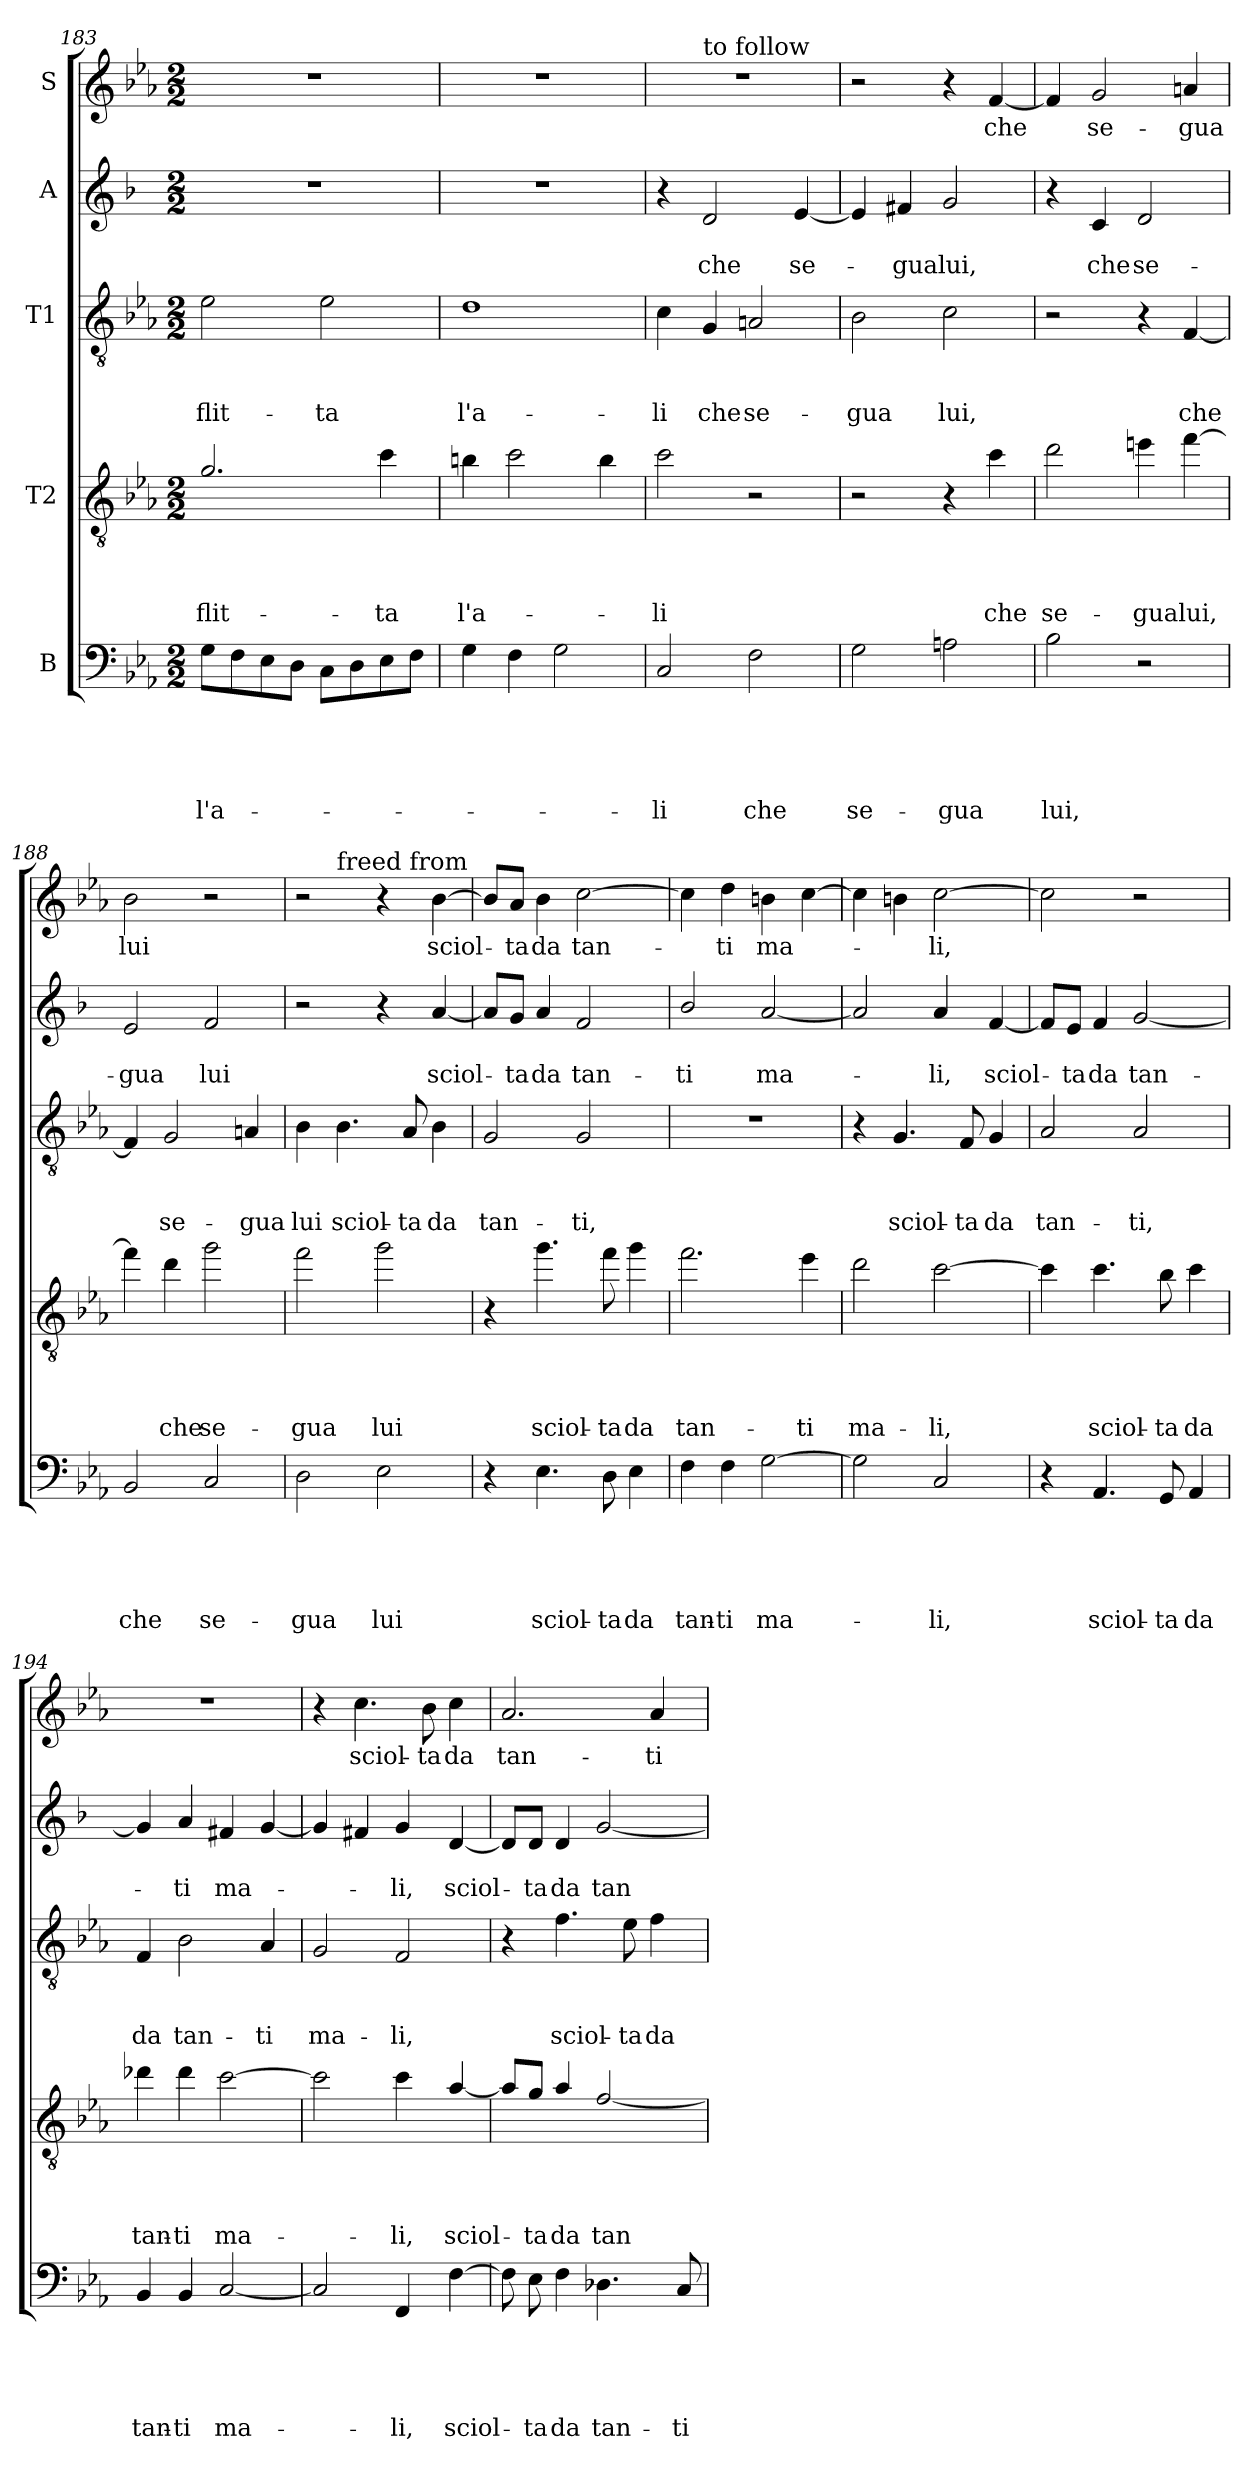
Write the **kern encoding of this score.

**kern	**text	**text	**text	**text	**text	**kern	**text	**text	**text	**text	**kern	**text	**text	**text	**kern	**text	**text	**kern	**text
*part5	*part5	*part5	*part5	*part5	*part5	*part4	*part4	*part4	*part4	*part4	*part3	*part3	*part3	*part3	*part2	*part2	*part2	*part1	*part1
*staff5	*staff5	*staff5	*staff5	*staff5	*staff5	*staff4	*staff4	*staff4	*staff4	*staff4	*staff3	*staff3	*staff3	*staff3	*staff2	*staff2	*staff2	*staff1	*staff1
*I"B	*	*	*	*	*	*I"T2	*	*	*	*	*I"T1	*	*	*	*I"A	*	*	*I"S	*
*clefF4	*	*	*	*	*	*clefGv2	*	*	*	*	*clefGv2	*	*	*	*clefG2	*	*	*clefG2	*
*	*	*	*	*	*	*ITrd8c14	*	*	*	*	*	*	*	*	*ITrd1c2	*	*	*	*
*k[b-e-a-]	*	*	*	*	*	*k[b-e-a-]	*	*	*	*	*k[b-e-a-]	*	*	*	*k[b-e-a-]	*	*	*k[b-e-a-]	*
*E-:	*	*	*	*	*	*E-:	*	*	*	*	*E-:	*	*	*	*E-:	*	*	*E-:	*
*M2/2	*	*	*	*	*	*M2/2	*	*	*	*	*M2/2	*	*	*	*M2/2	*	*	*M2/2	*
=183	=183	=183	=183	=183	=183	=183	=183	=183	=183	=183	=183	=183	=183	=183	=183	=183	=183	=183	=183
!	!	!	!	!	!LO:LY:b	!	!	!	!	!LO:LY:b	!	!	!	!LO:LY:b	!	!	!	!	!
8G\L	.	.	.	.	l'a-	2.G/	.	.	.	-flit-	2e-\	.	.	-flit-	1r	.	.	1r	.
8F\	.	.	.	.	.	.	.	.	.	.	.	.	.	.	.	.	.	.	.
8E-\	.	.	.	.	.	.	.	.	.	.	.	.	.	.	.	.	.	.	.
8D\J	.	.	.	.	.	.	.	.	.	.	.	.	.	.	.	.	.	.	.
!	!	!	!	!	!	!	!	!	!	!	!	!	!	!LO:LY:b	!	!	!	!	!
8C\L	.	.	.	.	.	.	.	.	.	.	2e-\	.	.	-ta	.	.	.	.	.
8D\	.	.	.	.	.	.	.	.	.	.	.	.	.	.	.	.	.	.	.
!	!	!	!	!	!	!	!	!	!	!LO:LY:b	!	!	!	!	!	!	!	!	!
8E-\	.	.	.	.	.	4c\	.	.	.	-ta	.	.	.	.	.	.	.	.	.
8F\J	.	.	.	.	.	.	.	.	.	.	.	.	.	.	.	.	.	.	.
=184	=184	=184	=184	=184	=184	=184	=184	=184	=184	=184	=184	=184	=184	=184	=184	=184	=184	=184	=184
!	!	!	!	!	!	!	!	!	!	!LO:LY:b	!	!	!	!LO:LY:b	!	!	!	!	!
4G\	.	.	.	.	.	4Bn\	.	.	.	l'a-	1d	.	.	l'a-	1r	.	.	1r	.
4F\	.	.	.	.	.	2c\	.	.	.	.	.	.	.	.	.	.	.	.	.
2G\	.	.	.	.	.	.	.	.	.	.	.	.	.	.	.	.	.	.	.
.	.	.	.	.	.	4B\	.	.	.	.	.	.	.	.	.	.	.	.	.
=185	=185	=185	=185	=185	=185	=185	=185	=185	=185	=185	=185	=185	=185	=185	=185	=185	=185	=185	=185
!	!	!	!	!	!LO:LY:b	!	!	!	!	!LO:LY:b	!	!	!	!LO:LY:b	!	!	!	!	!
*	*	*	*	*	*	*	*	*	*	*	*	*	*	*	*	*	*	*^	*
2C/	.	.	.	.	-li	2c\	.	.	.	-li	4c\	.	.	-li	4r	.	.	1r	4ryy	.
!	!	!	!	!	!	!	!	!	!	!	!	!	!	!	!	!	!	!	!LO:TX:a:t=to follow	!
!	!	!	!	!	!	!	!	!	!	!	!	!	!	!LO:LY:b	!	!	!LO:LY:b	!	!	!
.	.	.	.	.	.	.	.	.	.	.	4G/	.	.	che	2c/	.	che	.	2.ryy	.
!	!	!	!	!	!LO:LY:b	!	!	!	!	!	!	!	!	!LO:LY:b	!	!	!	!	!	!
2F\	.	.	.	.	che	2r	.	.	.	.	2An/	.	.	se-	.	.	.	.	.	.
!	!	!	!	!	!	!	!	!	!	!	!	!	!	!	!	!	!LO:LY:b	!	!	!
.	.	.	.	.	.	.	.	.	.	.	.	.	.	.	[4d/	.	se-	.	.	.
=186	=186	=186	=186	=186	=186	=186	=186	=186	=186	=186	=186	=186	=186	=186	=186	=186	=186	=186	=186	=186
!	!	!	!	!	!	!	!	!	!	!	!	!	!	!	!	!	!	!LO:TX:a:t=him,	!	!
!	!	!	!	!	!LO:LY:b	!	!	!	!	!	!	!	!	!LO:LY:b	!	!	!	!	!	!
*	*	*	*	*	*	*	*	*	*	*	*	*	*	*	*	*	*	*v	*v	*
2G\	.	.	.	.	se-	2r	.	.	.	.	2B-\	.	.	-gua	4d/]	.	.	2r	.
!	!	!	!	!	!	!	!	!	!	!	!	!	!	!	!	!	!LO:LY:b	!	!
.	.	.	.	.	.	.	.	.	.	.	.	.	.	.	4e/	.	-gua	.	.
!	!	!	!	!	!LO:LY:b	!	!	!	!	!	!	!	!	!LO:LY:b	!	!	!LO:LY:b	!	!
2A\	.	.	.	.	-gua	4r	.	.	.	.	2c\	.	.	lui,	2f/	.	lui,	4r	.
!	!	!	!	!	!	!	!	!	!	!LO:LY:b	!	!	!	!	!	!	!	!	!LO:LY:b
.	.	.	.	.	.	4c\	.	.	.	che	.	.	.	.	.	.	.	[4f/	che
!!LO:LB:g=z
=187	=187	=187	=187	=187	=187	=187	=187	=187	=187	=187	=187	=187	=187	=187	=187	=187	=187	=187	=187
!	!	!	!	!	!LO:LY:b	!	!	!	!	!LO:LY:b	!	!	!	!	!	!	!	!	!
2B-\	.	.	.	.	lui,	2d\	.	.	.	se-	2r	.	.	.	4r	.	.	4f/]	.
!	!	!	!	!	!	!	!	!	!	!	!	!	!	!	!	!	!LO:LY:b	!	!LO:LY:b
.	.	.	.	.	.	.	.	.	.	.	.	.	.	.	4B-/	.	che	2g/	se-
!	!	!	!	!	!	!	!	!	!	!LO:LY:b	!	!	!	!	!	!	!LO:LY:b	!	!
2r	.	.	.	.	.	4en\	.	.	.	-gua	4r	.	.	.	2c/	.	se-	.	.
!	!	!	!	!	!	!	!	!	!	!LO:LY:b	!	!	!	!LO:LY:b	!	!	!	!	!LO:LY:b
.	.	.	.	.	.	[4f\	.	.	.	lui,	[4F/	.	.	che	.	.	.	4an/	-gua
=188	=188	=188	=188	=188	=188	=188	=188	=188	=188	=188	=188	=188	=188	=188	=188	=188	=188	=188	=188
!	!	!	!	!	!LO:LY:b	!	!	!	!	!	!	!	!	!	!	!	!LO:LY:b	!	!LO:LY:b
2BB-/	.	.	.	.	che	4f\]	.	.	.	.	4F/]	.	.	.	2d/	.	-gua	2b-\	lui
!	!	!	!	!	!	!	!	!	!	!LO:LY:b	!	!	!	!LO:LY:b	!	!	!	!	!
.	.	.	.	.	.	4d\	.	.	.	che	2G/	.	.	se-	.	.	.	.	.
!	!	!	!	!	!LO:LY:b	!	!	!	!	!LO:LY:b	!	!	!	!	!	!	!LO:LY:b	!	!
2C/	.	.	.	.	se-	2g\	.	.	.	se-	.	.	.	.	2e-/	.	lui	2r	.
!	!	!	!	!	!	!	!	!	!	!	!	!	!	!LO:LY:b	!	!	!	!	!
.	.	.	.	.	.	.	.	.	.	.	4An/	.	.	-gua	.	.	.	.	.
=189	=189	=189	=189	=189	=189	=189	=189	=189	=189	=189	=189	=189	=189	=189	=189	=189	=189	=189	=189
!	!	!	!	!	!LO:LY:b	!	!	!	!	!LO:LY:b	!	!	!	!LO:LY:b	!	!	!	!	!
*	*	*	*	*	*	*	*	*	*	*	*	*	*	*	*	*	*	*^	*
2D\	.	.	.	.	-gua	2f\	.	.	.	-gua	4B-\	.	.	lui	2r	.	.	2r	4ryy	.
!	!	!	!	!	!	!	!	!	!	!	!	!	!	!	!	!	!	!	!LO:TX:a:t=freed from	!
!	!	!	!	!	!	!	!	!	!	!	!	!	!	!LO:LY:b	!	!	!	!	!	!
.	.	.	.	.	.	.	.	.	.	.	4.B-\	.	.	sciol-	.	.	.	.	2.ryy	.
!	!	!	!	!	!LO:LY:b	!	!	!	!	!LO:LY:b	!	!	!	!	!	!	!	!	!	!
2E-\	.	.	.	.	lui	2g\	.	.	.	lui	.	.	.	.	4r	.	.	4r	.	.
!	!	!	!	!	!	!	!	!	!	!	!	!	!	!LO:LY:b	!	!	!	!	!	!
.	.	.	.	.	.	.	.	.	.	.	8A-/	.	.	-ta	.	.	.	.	.	.
!	!	!	!	!	!	!	!	!	!	!	!	!	!	!LO:LY:b	!	!	!LO:LY:b	!	!	!LO:LY:b
.	.	.	.	.	.	.	.	.	.	.	4B-\	.	.	da	[4g/	.	sciol-	[4b-\	.	sciol-
=190	=190	=190	=190	=190	=190	=190	=190	=190	=190	=190	=190	=190	=190	=190	=190	=190	=190	=190	=190	=190
!	!	!	!	!	!	!	!	!	!	!	!	!	!	!	!	!	!	!LO:TX:a:t=such great evils.	!	!
!	!	!	!	!	!	!	!	!	!	!	!	!	!	!LO:LY:b	!	!	!	!	!	!
*	*	*	*	*	*	*	*	*	*	*	*	*	*	*	*	*	*	*v	*v	*
4r	.	.	.	.	.	4r	.	.	.	.	2G/	.	.	tan-	8g/L]	.	.	8b-/L]	.
!	!	!	!	!	!	!	!	!	!	!	!	!	!	!	!	!	!LO:LY:b	!	!LO:LY:b
.	.	.	.	.	.	.	.	.	.	.	.	.	.	.	8f/J	.	-ta	8a-/J	-ta
!	!	!	!	!	!LO:LY:b	!	!	!	!	!LO:LY:b	!	!	!	!	!	!	!LO:LY:b	!	!LO:LY:b
4.E-\	.	.	.	.	sciol-	4.g\	.	.	.	sciol-	.	.	.	.	4g/	.	da	4b-\	da
!	!	!	!	!	!	!	!	!	!	!	!	!	!	!LO:LY:b	!	!	!LO:LY:b	!	!LO:LY:b
.	.	.	.	.	.	.	.	.	.	.	2G/	.	.	-ti,	2e-/	.	tan-	[2cc\	tan-
!	!	!	!	!	!LO:LY:b	!	!	!	!	!LO:LY:b	!	!	!	!	!	!	!	!	!
8D\	.	.	.	.	-ta	8f\	.	.	.	-ta	.	.	.	.	.	.	.	.	.
!	!	!	!	!	!LO:LY:b	!	!	!	!	!LO:LY:b	!	!	!	!	!	!	!	!	!
4E-\	.	.	.	.	da	4g\	.	.	.	da	.	.	.	.	.	.	.	.	.
=191	=191	=191	=191	=191	=191	=191	=191	=191	=191	=191	=191	=191	=191	=191	=191	=191	=191	=191	=191
!	!	!	!	!	!LO:LY:b	!	!	!	!	!LO:LY:b	!	!	!	!	!	!	!LO:LY:b	!	!
4F\	.	.	.	.	tan-	2.f\	.	.	.	tan-	1r	.	.	.	2a-/	.	-ti	4cc\]	.
!	!	!	!	!	!LO:LY:b	!	!	!	!	!	!	!	!	!	!	!	!	!	!LO:LY:b
4F\	.	.	.	.	-ti	.	.	.	.	.	.	.	.	.	.	.	.	4dd\	-ti
!	!	!	!	!	!LO:LY:b	!	!	!	!	!	!	!	!	!	!	!	!LO:LY:b	!	!LO:LY:b
[2G\	.	.	.	.	ma-	.	.	.	.	.	.	.	.	.	[2g/	.	ma-	4bn\	ma-
!	!	!	!	!	!	!	!	!	!	!LO:LY:b	!	!	!	!	!	!	!	!	!
.	.	.	.	.	.	4e-\	.	.	.	-ti	.	.	.	.	.	.	.	[4cc\	.
!!LO:PB:g=z
=192	=192	=192	=192	=192	=192	=192	=192	=192	=192	=192	=192	=192	=192	=192	=192	=192	=192	=192	=192
!	!	!	!	!	!	!	!	!	!	!LO:LY:b	!	!	!	!	!	!	!	!	!
2G\]	.	.	.	.	.	2d\	.	.	.	ma-	4r	.	.	.	2g/]	.	.	4cc\]	.
!	!	!	!	!	!	!	!	!	!	!	!	!	!	!LO:LY:b	!	!	!	!	!
.	.	.	.	.	.	.	.	.	.	.	4.G/	.	.	sciol-	.	.	.	4bn\	.
!	!	!	!	!	!LO:LY:b	!	!	!	!	!LO:LY:b	!	!	!	!	!	!	!LO:LY:b	!	!LO:LY:b
2C/	.	.	.	.	-li,	[2c\	.	.	.	-li,	.	.	.	.	4g/	.	-li,	[2cc\	-li,
!	!	!	!	!	!	!	!	!	!	!	!	!	!	!LO:LY:b	!	!	!	!	!
.	.	.	.	.	.	.	.	.	.	.	8F/	.	.	-ta	.	.	.	.	.
!	!	!	!	!	!	!	!	!	!	!	!	!	!	!LO:LY:b	!	!	!LO:LY:b	!	!
.	.	.	.	.	.	.	.	.	.	.	4G/	.	.	da	[4e-/	.	sciol-	.	.
=193	=193	=193	=193	=193	=193	=193	=193	=193	=193	=193	=193	=193	=193	=193	=193	=193	=193	=193	=193
!	!	!	!	!	!	!	!	!	!	!	!	!	!	!LO:LY:b	!	!	!	!	!
4r	.	.	.	.	.	4c\]	.	.	.	.	2A-/	.	.	tan-	8e-/L]	.	.	2cc\]	.
!	!	!	!	!	!	!	!	!	!	!	!	!	!	!	!	!	!LO:LY:b	!	!
.	.	.	.	.	.	.	.	.	.	.	.	.	.	.	8d/J	.	-ta	.	.
!	!	!	!	!	!LO:LY:b	!	!	!	!	!LO:LY:b	!	!	!	!	!	!	!LO:LY:b	!	!
4.AA-/	.	.	.	.	sciol-	4.c\	.	.	.	sciol-	.	.	.	.	4e-/	.	da	.	.
!	!	!	!	!	!	!	!	!	!	!	!	!	!	!LO:LY:b	!	!	!LO:LY:b	!	!
.	.	.	.	.	.	.	.	.	.	.	2A-/	.	.	-ti,	[2f/	.	tan-	2r	.
!	!	!	!	!	!LO:LY:b	!	!	!	!	!LO:LY:b	!	!	!	!	!	!	!	!	!
8GG/	.	.	.	.	-ta	8B-\	.	.	.	-ta	.	.	.	.	.	.	.	.	.
!	!	!	!	!	!LO:LY:b	!	!	!	!	!LO:LY:b	!	!	!	!	!	!	!	!	!
4AA-/	.	.	.	.	da	4c\	.	.	.	da	.	.	.	.	.	.	.	.	.
=194	=194	=194	=194	=194	=194	=194	=194	=194	=194	=194	=194	=194	=194	=194	=194	=194	=194	=194	=194
!	!	!	!	!	!LO:LY:b	!	!	!	!	!LO:LY:b	!	!	!	!LO:LY:b	!	!	!	!	!
4BB-/	.	.	.	.	tan-	4d-X\	.	.	.	tan-	4F/	.	.	da	4f/]	.	.	1r	.
!	!	!	!	!	!LO:LY:b	!	!	!	!	!LO:LY:b	!	!	!	!LO:LY:b	!	!	!LO:LY:b	!	!
4BB-/	.	.	.	.	-ti	4d-\	.	.	.	-ti	2B-\	.	.	tan-	4g/	.	-ti	.	.
!	!	!	!	!	!LO:LY:b	!	!	!	!	!LO:LY:b	!	!	!	!	!	!	!LO:LY:b	!	!
[2C/	.	.	.	.	ma-	[2c\	.	.	.	ma-	.	.	.	.	4en/	.	ma-	.	.
!	!	!	!	!	!	!	!	!	!	!	!	!	!	!LO:LY:b	!	!	!	!	!
.	.	.	.	.	.	.	.	.	.	.	4A-/	.	.	-ti	[4f/	.	.	.	.
=195	=195	=195	=195	=195	=195	=195	=195	=195	=195	=195	=195	=195	=195	=195	=195	=195	=195	=195	=195
!	!	!	!	!	!	!	!	!	!	!	!	!	!	!LO:LY:b	!	!	!	!	!
2C/]	.	.	.	.	.	2c\]	.	.	.	.	2G/	.	.	ma-	4f/]	.	.	4r	.
!	!	!	!	!	!	!	!	!	!	!	!	!	!	!	!	!	!	!	!LO:LY:b
.	.	.	.	.	.	.	.	.	.	.	.	.	.	.	4e/	.	.	4.cc\	sciol-
!	!	!	!	!	!LO:LY:b	!	!	!	!	!LO:LY:b	!	!	!	!LO:LY:b	!	!	!LO:LY:b	!	!
4FF/	.	.	.	.	-li,	4c\	.	.	.	-li,	2F/	.	.	-li,	4f/	.	-li,	.	.
!	!	!	!	!	!	!	!	!	!	!	!	!	!	!	!	!	!	!	!LO:LY:b
.	.	.	.	.	.	.	.	.	.	.	.	.	.	.	.	.	.	8b-\	-ta
!	!	!	!	!	!LO:LY:b	!	!	!	!	!LO:LY:b	!	!	!	!	!	!	!LO:LY:b	!	!LO:LY:b
[4F\	.	.	.	.	sciol-	[4A-/	.	.	.	sciol-	.	.	.	.	[4c/	.	sciol-	4cc\	da
=196	=196	=196	=196	=196	=196	=196	=196	=196	=196	=196	=196	=196	=196	=196	=196	=196	=196	=196	=196
!	!	!	!	!	!	!	!	!	!	!	!	!	!	!	!	!	!	!	!LO:LY:b
8F\]	.	.	.	.	.	8A-/L]	.	.	.	.	4r	.	.	.	8c/L]	.	.	2.a-/	tan-
!	!	!	!	!	!LO:LY:b	!	!	!	!	!LO:LY:b	!	!	!	!	!	!	!LO:LY:b	!	!
8E-\	.	.	.	.	-ta	8G/J	.	.	.	-ta	.	.	.	.	8c/J	.	-ta	.	.
!	!	!	!	!	!LO:LY:b	!	!	!	!	!LO:LY:b	!	!	!	!LO:LY:b	!	!	!LO:LY:b	!	!
4F\	.	.	.	.	da	4A-/	.	.	.	da	4.f\	.	.	sciol-	4c/	.	da	.	.
!	!	!	!	!	!LO:LY:b	!	!	!	!	!LO:LY:b	!	!	!	!	!	!	!LO:LY:b	!	!
4.D-X\	.	.	.	.	tan-	[2F/	.	.	.	tan-	.	.	.	.	[2f/	.	tan-	.	.
!	!	!	!	!	!	!	!	!	!	!	!	!	!	!LO:LY:b	!	!	!	!	!
.	.	.	.	.	.	.	.	.	.	.	8e-\	.	.	-ta	.	.	.	.	.
!	!	!	!	!	!	!	!	!	!	!	!	!	!	!LO:LY:b	!	!	!	!	!LO:LY:b
.	.	.	.	.	.	.	.	.	.	.	4f\	.	.	da	.	.	.	4a-/	-ti
!	!	!	!	!	!LO:LY:b	!	!	!	!	!	!	!	!	!	!	!	!	!	!
8C/	.	.	.	.	-ti	.	.	.	.	.	.	.	.	.	.	.	.	.	.
=	=	=	=	=	=	=	=	=	=	=	=	=	=	=	=	=	=	=	=
*-	*-	*-	*-	*-	*-	*-	*-	*-	*-	*-	*-	*-	*-	*-	*-	*-	*-	*-	*-
